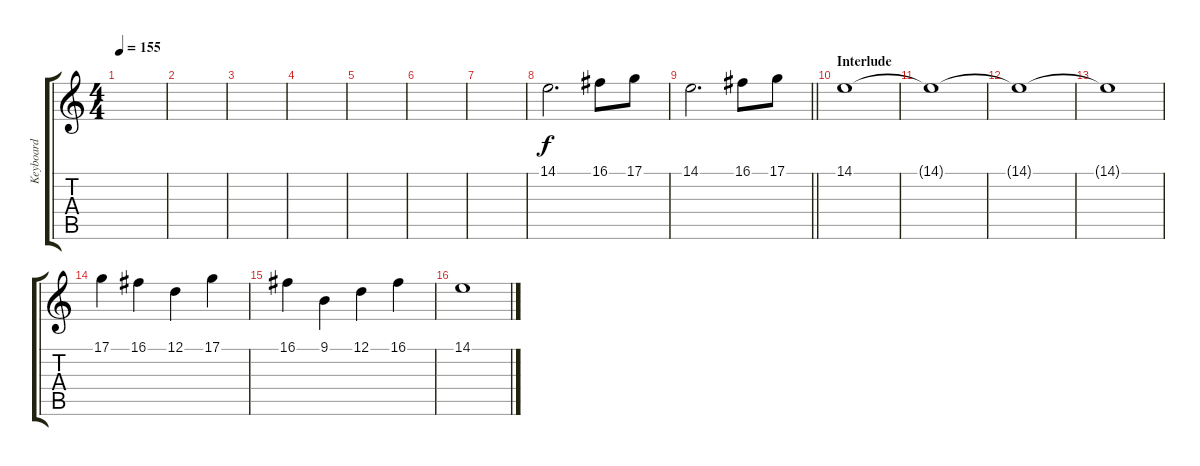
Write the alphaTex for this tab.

\track ("Keyboard" "Keyboard") {instrument lead2sawtooth}
\staff {score tabs}
\tuning (D4 A3 F3 C3 G2 C2) {hide}
\ts (4 4)
\tempo 155
\clef g2
\ks c
|
|
|
|
|
|
|
14.1.2{d} 16.1.8 17.1.8 |
\barLineRight lightlight
14.1.2{d} 16.1.8 17.1.8 |
\section ("" "Interlude")
14.1.1 |
14.1{t}.1 |
14.1{t}.1 |
14.1{t}.1 |
17.1.4 16.1.4 12.1.4 17.1.4 |
16.1.4 9.1.4 12.1.4 16.1.4 |
14.1.1
